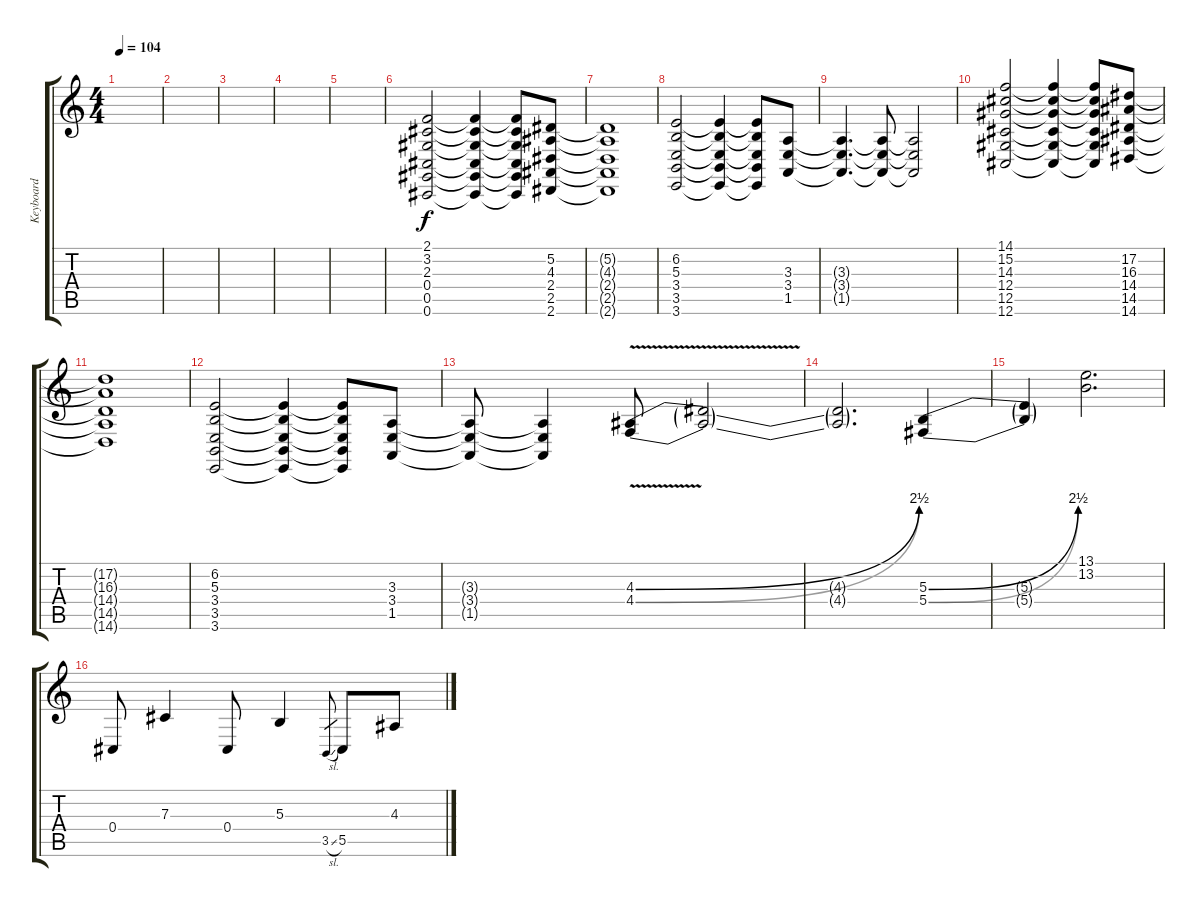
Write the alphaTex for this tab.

\track ("Keyboard" "Keyboard") {instrument stringensemble1}
\staff {score tabs}
\tuning (Eb4 Bb3 Gb3 Db3 Ab2 Db2) {hide}
\ts (4 4)
\tempo 104
\clef g2
\ks c
|
|
|
|
|
(2.1 3.2 2.3 0.4 0.5 0.6).2 (2.1{t} 3.2{t} 2.3{t} 0.4{t} 0.5{t} 0.6{t}).4 (2.1{t} 3.2{t} 2.3{t} 0.4{t} 0.5{t} 0.6{t}).8 (5.2 4.3 2.4 2.5 2.6).8 |
(5.2{t} 4.3{t} 2.4{t} 2.5{t} 2.6{t}).1 |
(6.2 5.3 3.4 3.5 3.6).2 (6.2{t} 5.3{t} 3.4{t} 3.5{t} 3.6{t}).4 (6.2{t} 5.3{t} 3.4{t} 3.5{t} 3.6{t}).8 (3.3 3.4 1.5).8 |
(3.3{t} 3.4{t} 1.5{t}).4{d} (3.3{t} 3.4{t} 1.5{t}).8 (3.3{t} 3.4{t} 1.5{t}).2 |
(14.1 15.2 14.3 12.4 12.5 12.6).2 (14.1{t} 15.2{t} 14.3{t} 12.4{t} 12.5{t} 12.6{t}).4 (14.1{t} 15.2{t} 14.3{t} 12.4{t} 12.5{t} 12.6{t}).8 (17.2 16.3 14.4 14.5 14.6).8 |
(17.2{t} 16.3{t} 14.4{t} 14.5{t} 14.6{t}).1 |
(6.2 5.3 3.4 3.5 3.6).2 (6.2{t} 5.3{t} 3.4{t} 3.5{t} 3.6{t}).4 (6.2{t} 5.3{t} 3.4{t} 3.5{t} 3.6{t}).8 (3.3 3.4 1.5).8 |
(3.3{t} 3.4{t} 1.5{t}).8 (3.3{t} 3.4{t} 1.5{t}).4 (4.3{be (bend 0 0 60 10) v} 4.4{be (bend 0 0 60 10) v}).8 (4.3{t} 4.4{t}).2 |
(4.3{t} 4.4{t}).2{d} (5.3{be (bend 0 0 60 10)} 5.4{be (bend 0 0 60 10)}).4 |
(5.3{t} 5.4{t}).4 (13.1 13.2).2{d} |
0.4.8 7.3.4 0.4.8 5.3.4 3.5{sl}.8{gr} 5.5.8 4.3.8
